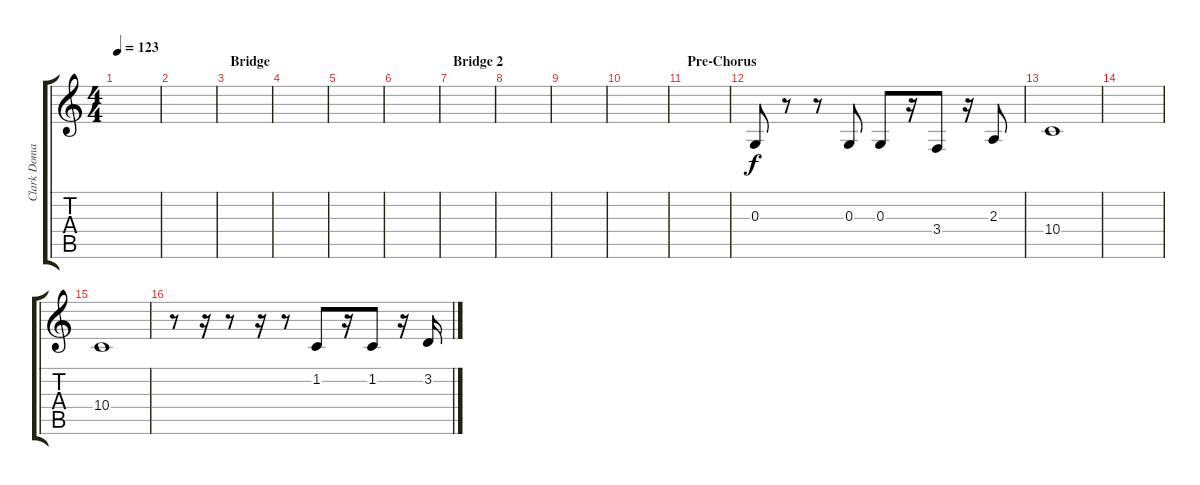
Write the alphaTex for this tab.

\track ("Clark Domae Back Vocals" "Clark Doma") {instrument lead2sawtooth}
\staff {score tabs}
\tuning (E4 B3 G3 D3 A2 E2) {hide}
\ts (4 4)
\tempo 123
\clef g2
\ks c
|
|
\section ("" "Bridge")
|
|
|
|
\section ("" "Bridge 2")
|
|
|
|
\section ("" "Pre-Chorus")
|
0.3.8 r.8 r.8 0.3.8 0.3.8 r.16 3.4.8 r.16 2.3.8 |
10.4.1 |
|
10.4.1 |
r.8 r.16 r.8 r.16 r.8 1.2.8 r.16 1.2.8 r.16 3.2.16
